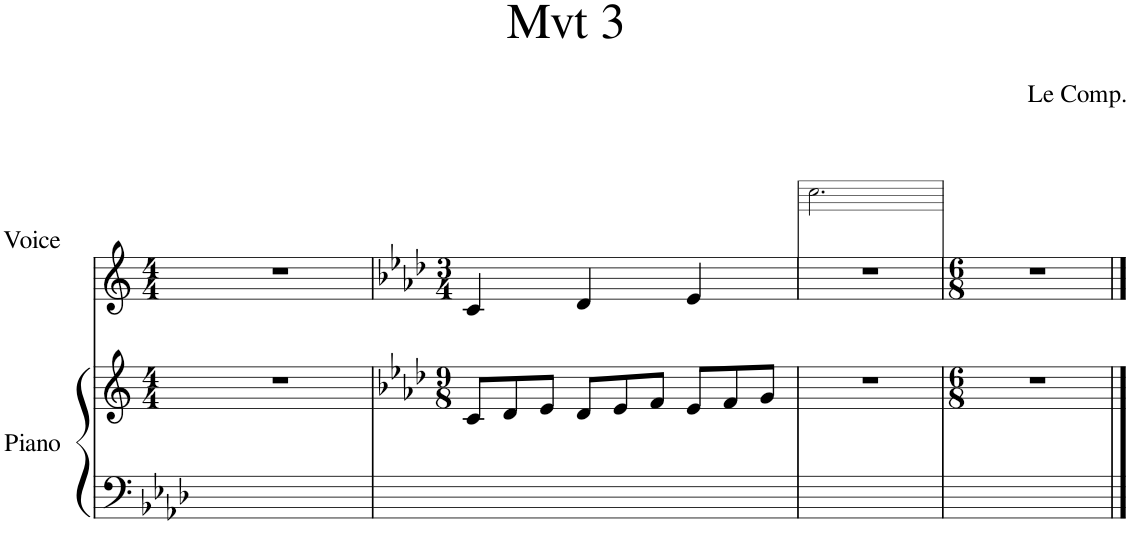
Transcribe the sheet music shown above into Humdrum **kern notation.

**kern	**kern	**kern	**kern
*part2	*part2	*part1	*part1
*staff4	*staff3	*staff2	*staff1
*I"Piano	*	*I"Voice	*
*I'Pno.	*	*I'Vo.	*
!!LO:PB:g=z
*	*	*	*stria5
*clefF4	*clefG2	*clefG2	*clefG2
*k[b-e-a-d-]	*k[]	*k[]	*k[]
*M6/8	*M4/4	*M4/4	*M4/4
=1	=1	=1	=1
1ryy	1r	1r	1r
=2	=2	=2	=2
*	*k[b-e-a-d-]	*k[b-e-a-d-]	*k[b-e-a-d-]
*	*M9/8	*M3/4	*M3/4
1ryy	8c/L	4c/	2.r
.	8d-/	.	.
.	8e-/J	4d-/	.
.	8d-/L	.	.
.	8e-/	4e-/	.
.	8f/J	.	.
.	8e-/L	4.ryy	4.ryy
.	8f/	.	.
8ryy	8g/J	.	.
=3	=3	=3	=3
1ryy	8%9r	2.r	2.cc\
.	.	4.ryy	4.ryy
8ryy	.	.	.
=4	=4	=4	=4
*	*M6/8	*M6/8	*M6/8
2.ryy	2.r	2.r	2.r
==	==	==	==
*-	*-	*-	*-
